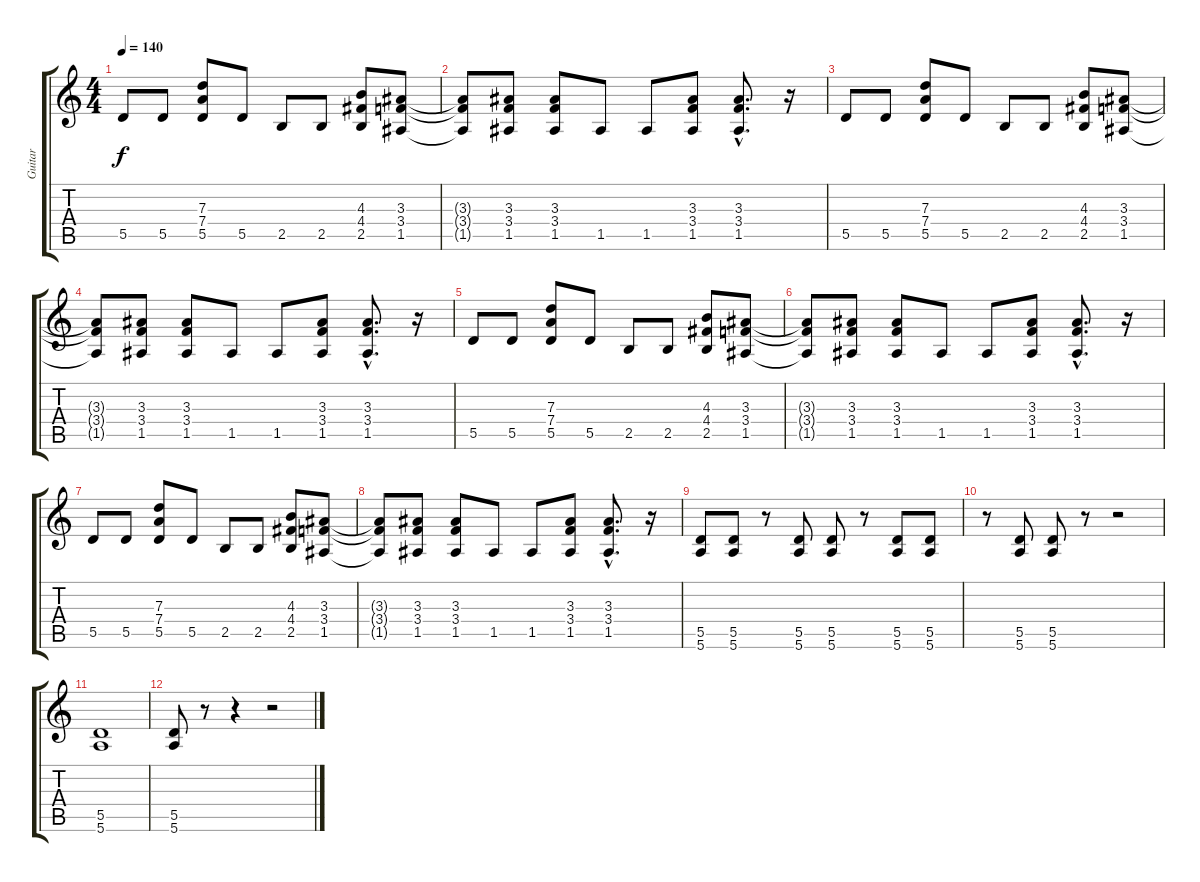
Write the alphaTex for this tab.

\track ("Guitar" "Guitar") {instrument distortionguitar}
\staff {score tabs}
\tuning (E4 B3 G3 D3 A2 E2) {hide}
\ts (4 4)
\tempo 140
\clef g2
\ks c
5.5.8{dy f} 5.5.8 (7.3 7.4 5.5).8 5.5.8 2.5.8 2.5.8 (4.3 4.4 2.5).8 (3.3 3.4 1.5).8 |
(3.3{t} 3.4{t} 1.5{t}).8 (3.3 3.4 1.5).8 (3.3 3.4 1.5).8 1.5.8 1.5.8 (3.3 3.4 1.5).8 (3.3{hac} 3.4{hac} 1.5{hac}).8{d} r.16 |
5.5.8 5.5.8 (7.3 7.4 5.5).8 5.5.8 2.5.8 2.5.8 (4.3 4.4 2.5).8 (3.3 3.4 1.5).8 |
(3.3{t} 3.4{t} 1.5{t}).8 (3.3 3.4 1.5).8 (3.3 3.4 1.5).8 1.5.8 1.5.8 (3.3 3.4 1.5).8 (3.3{hac} 3.4{hac} 1.5{hac}).8{d} r.16 |
5.5.8 5.5.8 (7.3 7.4 5.5).8 5.5.8 2.5.8 2.5.8 (4.3 4.4 2.5).8 (3.3 3.4 1.5).8 |
(3.3{t} 3.4{t} 1.5{t}).8 (3.3 3.4 1.5).8 (3.3 3.4 1.5).8 1.5.8 1.5.8 (3.3 3.4 1.5).8 (3.3{hac} 3.4{hac} 1.5{hac}).8{d} r.16 |
5.5.8 5.5.8 (7.3 7.4 5.5).8 5.5.8 2.5.8 2.5.8 (4.3 4.4 2.5).8 (3.3 3.4 1.5).8 |
(3.3{t} 3.4{t} 1.5{t}).8 (3.3 3.4 1.5).8 (3.3 3.4 1.5).8 1.5.8 1.5.8 (3.3 3.4 1.5).8 (3.3{hac} 3.4{hac} 1.5{hac}).8{d} r.16 |
(5.5 5.6).8 (5.5 5.6).8 r.8 (5.5 5.6).8 (5.5 5.6).8 r.8 (5.5 5.6).8 (5.5 5.6).8 |
r.8 (5.5 5.6).8 (5.5 5.6).8 r.8 r.2 |
(5.5 5.6).1 |
(5.5 5.6).8 r.8 r.4 r.2
